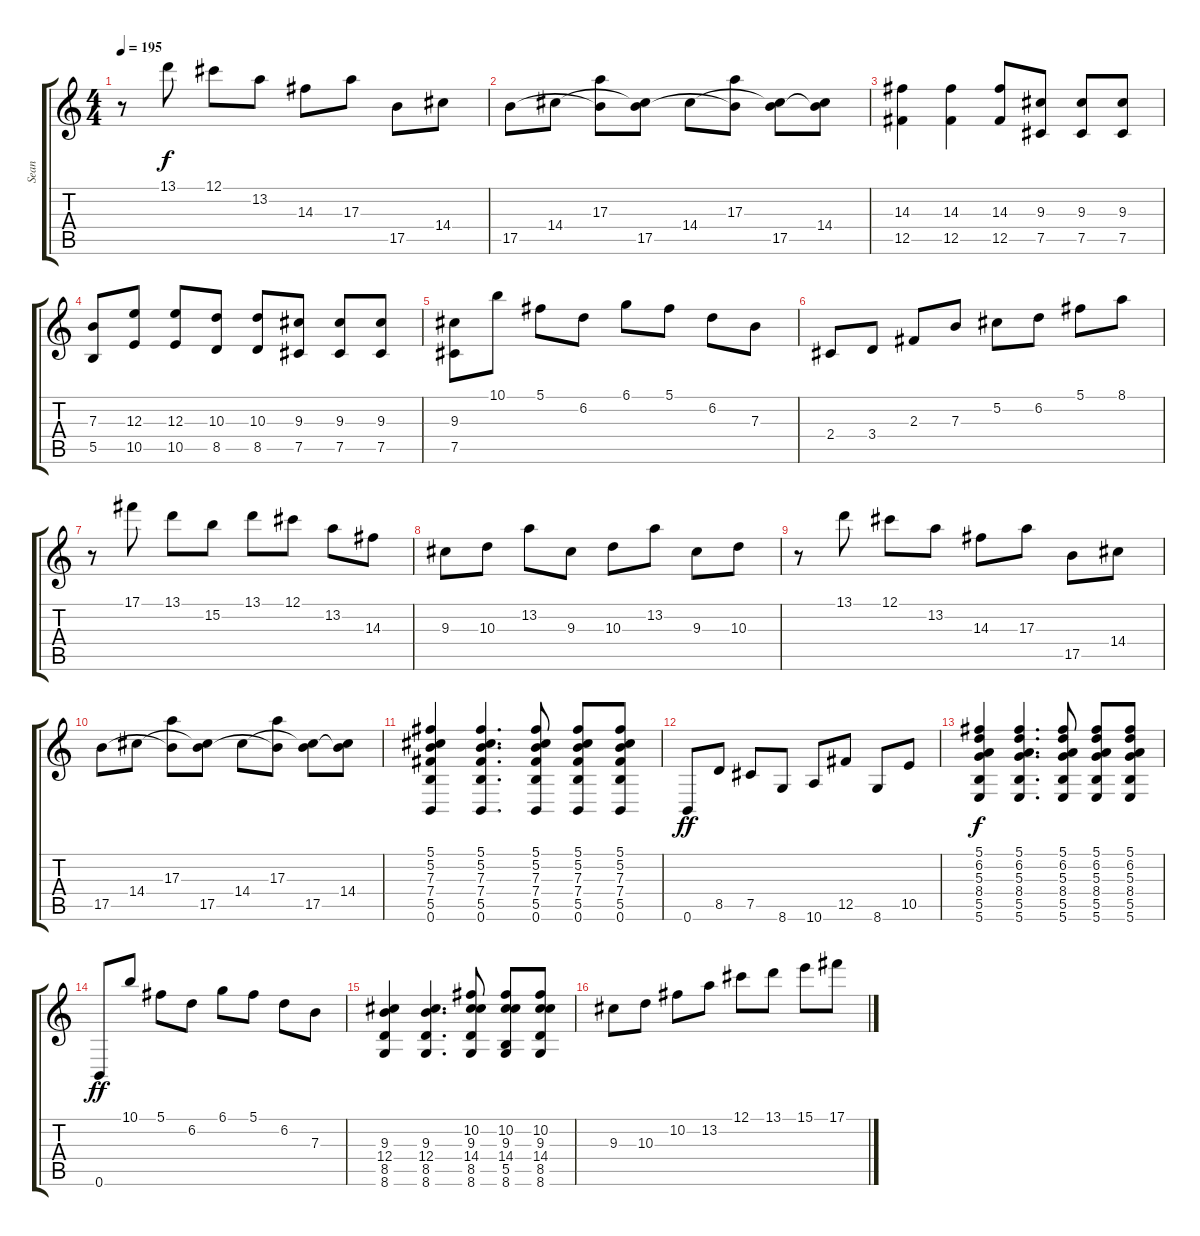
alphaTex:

\track ("Sean" "Sean") {instrument overdrivenguitar}
\staff {score tabs}
\tuning (Db4 Ab3 E3 B2 Gb2 B1) {hide}
\ts (4 4)
\tempo 195
\clef g2
\ks c
r.8{dy f} 13.1.8 12.1.8 13.2.8 14.3.8 17.3.8 17.5.8 14.4.8 |
17.5.8 14.4.8 (17.3 17.5{t}).8 (14.4{t} 17.5).8 14.4.8 (17.3 17.5{t}).8 (14.4{t} 17.5).8 (14.4 17.5{t}).8 |
(14.3 12.5).4 (14.3 12.5).4 (14.3 12.5).8 (9.3 7.5).8 (9.3 7.5).8 (9.3 7.5).8 |
(7.3 5.5).8 (12.3 10.5).8 (12.3 10.5).8 (10.3 8.5).8 (10.3 8.5).8 (9.3 7.5).8 (9.3 7.5).8 (9.3 7.5).8 |
(9.3 7.5).8 10.1.8 5.1.8 6.2.8 6.1.8 5.1.8 6.2.8 7.3.8 |
2.4.8 3.4.8 2.3.8 7.3.8 5.2.8 6.2.8 5.1.8 8.1.8 |
r.8 17.1.8 13.1.8 15.2.8 13.1.8 12.1.8 13.2.8 14.3.8 |
9.3.8 10.3.8 13.2.8 9.3.8 10.3.8 13.2.8 9.3.8 10.3.8 |
r.8 13.1.8 12.1.8 13.2.8 14.3.8 17.3.8 17.5.8 14.4.8 |
17.5.8 14.4.8 (17.3 17.5{t}).8 (14.4{t} 17.5).8 14.4.8 (17.3 17.5{t}).8 (14.4{t} 17.5).8 (14.4 17.5{t}).8 |
(5.1 5.2 7.3 7.4 5.5 0.6).4 (5.1 5.2 7.3 7.4 5.5 0.6).4{d} (5.1 5.2 7.3 7.4 5.5 0.6).8 (5.1 5.2 7.3 7.4 5.5 0.6).8 (5.1 5.2 7.3 7.4 5.5 0.6).8 |
0.6.8{dy ff} 8.5.8 7.5.8 8.6.8 10.6.8 12.5.8 8.6.8 10.5.8 |
(5.1 6.2 5.3 8.4 5.5 5.6).4{dy f} (5.1 6.2 5.3 8.4 5.5 5.6).4{d} (5.1 6.2 5.3 8.4 5.5 5.6).8 (5.1 6.2 5.3 8.4 5.5 5.6).8 (5.1 6.2 5.3 8.4 5.5 5.6).8 |
0.6.8{dy ff} 10.1.8 5.1.8 6.2.8 6.1.8 5.1.8 6.2.8 7.3.8 |
(9.3 12.4 8.5 8.6).4 (9.3 12.4 8.5 8.6).4{d} (10.2 9.3 14.4 8.5 8.6).8 (10.2 9.3 14.4 5.5 8.6).8 (10.2 9.3 14.4 8.5 8.6).8 |
9.3.8 10.3.8 10.2.8 13.2.8 12.1.8 13.1.8 15.1.8 17.1.8
